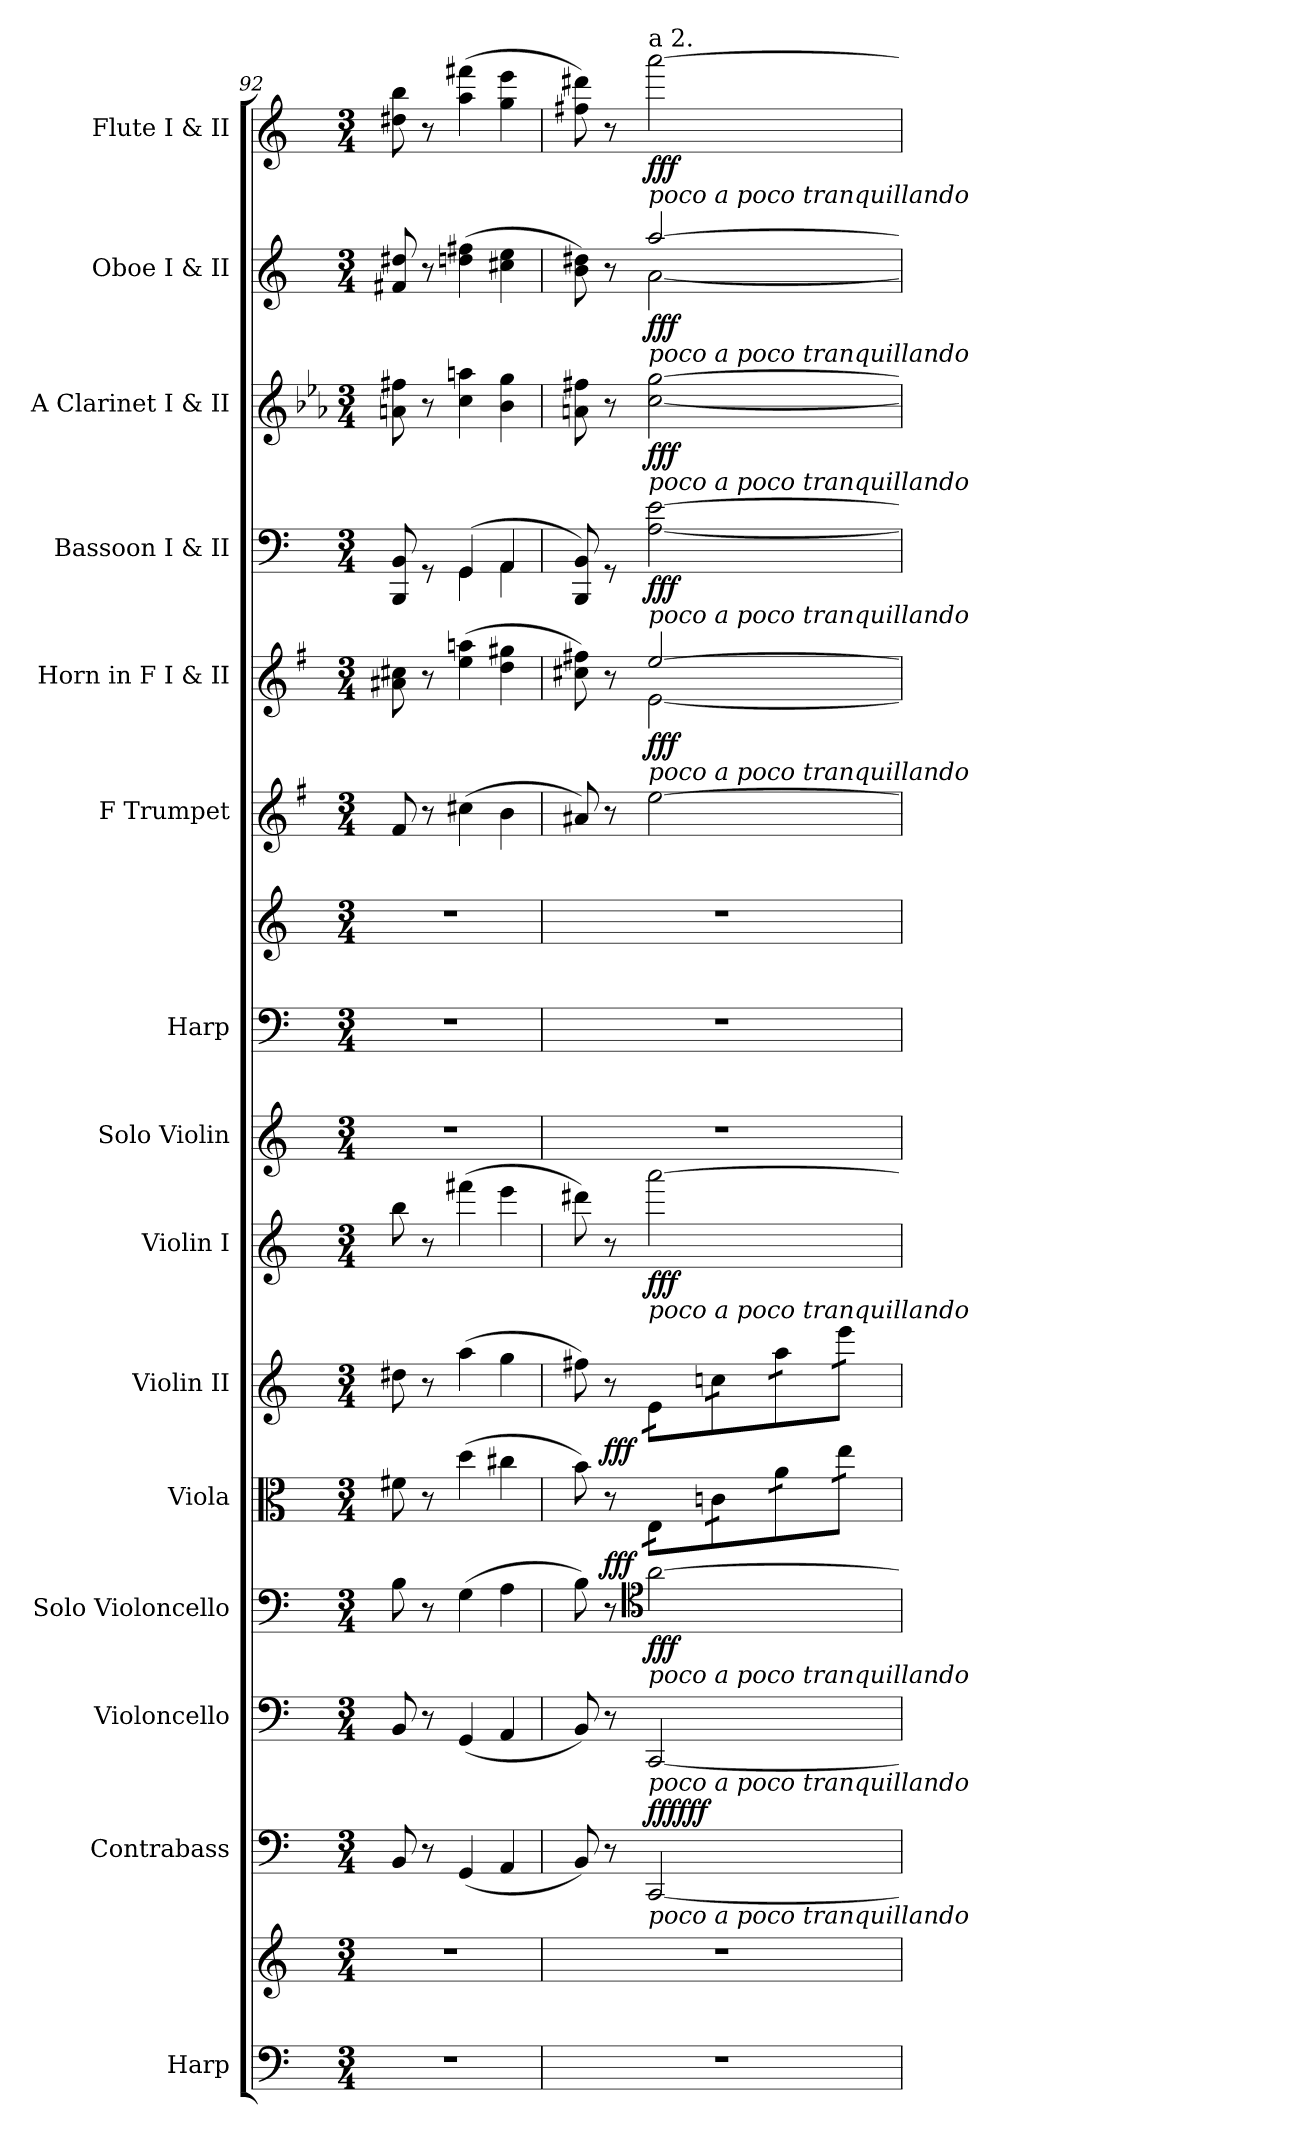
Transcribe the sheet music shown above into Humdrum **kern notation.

**kern	**kern	**kern	**dynam	**kern	**kern	**dynam	**kern	**dynam	**kern	**dynam	**kern	**dynam	**kern	**kern	**kern	**kern	**kern	**dynam	**kern	**dynam	**kern	**dynam	**kern	**dynam	**kern	**dynam
*part15	*part15	*part14	*part14	*part13	*part12	*part12	*part11	*part11	*part10	*part10	*part9	*part9	*part8	*part7	*part7	*part6	*part5	*part5	*part4	*part4	*part3	*part3	*part2	*part2	*part1	*part1
*staff17	*staff16	*staff15	*staff15	*staff14	*staff13	*staff13	*staff12	*staff12	*staff11	*staff11	*staff10	*staff10	*staff9	*staff8	*staff7	*staff6	*staff5	*staff5	*staff4	*staff4	*staff3	*staff3	*staff2	*staff2	*staff1	*staff1
*I"Harp	*	*I"Contrabass	*	*I"Violoncello	*I"Solo Violoncello	*	*I"Viola	*	*I"Violin II	*	*I"Violin I	*	*I"Solo Violin	*I"Harp	*	*I"F Trumpet	*I"Horn in F I &amp; II	*	*I"Bassoon I &amp; II	*	*I"A Clarinet I &amp; II	*	*I"Oboe I &amp; II	*	*I"Flute I &amp; II	*
*I'Hrp.	*	*I'Cb.	*	*I'Vc.	*I'Vc.	*	*I'Vla.	*	*I'Vln.	*	*I'Vln.	*	*I'Vln.	*I'Hrp.	*	*I'F Tpt.	*	*	*I'Bsn.	*	*I'A Cl.	*	*I'Ob.	*	*I'Fl.	*
*clefF4	*clefG2	*clefF4	*	*clefF4	*clefF4	*	*clefC3	*	*clefG2	*	*clefG2	*	*clefG2	*clefF4	*clefG2	*clefG2	*clefG2	*	*clefF4	*	*clefG2	*	*clefG2	*	*clefG2	*
*	*	*ITrd7c12	*	*	*	*	*	*	*	*	*	*	*	*	*	*ITrd-3c-5	*ITrd4c7	*	*	*	*ITrd2c3	*	*	*	*	*
*k[]	*k[]	*k[]	*	*k[]	*k[]	*	*k[]	*	*k[]	*	*k[]	*	*k[]	*k[]	*k[]	*k[]	*k[]	*	*k[]	*	*k[]	*	*k[]	*	*k[]	*
*M3/4	*M3/4	*M3/4	*	*M3/4	*M3/4	*	*M3/4	*	*M3/4	*	*M3/4	*	*M3/4	*M3/4	*M3/4	*M3/4	*M3/4	*	*M3/4	*	*M3/4	*	*M3/4	*	*M3/4	*
=92	=92	=92	=92	=92	=92	=92	=92	=92	=92	=92	=92	=92	=92	=92	=92	=92	=92	=92	=92	=92	=92	=92	=92	=92	=92	=92
*	*	*	*	*	*	*	*	*	*	*	*	*	*	*	*	*	*	*	*^	*	*	*	*	*	*	*
2.r	2.r	8BBB/	.	8BB/	8B\	.	8f#X\	.	8dd#X\	.	8bb\	.	2.r	2.r	2.r	8b/	8d#X\ 8f#X\	.	8BBB/ 8BB/	4ryy	.	8f#X\ 8dd#X\	.	8f#X/ 8dd#X/	.	8dd#X\ 8bb\	.
.	.	8r	.	8r	8r	.	8r	.	8r	.	8r	.	.	.	.	8r	8r	.	8rGG	.	.	8r	.	8r	.	8r	.
.	.	(<4GGG/	.	(<4GG/	(>4G\	.	(>4dd\	.	(>4aa\	.	(>4fff#X\	.	.	.	.	(>4ff#X\	(>4a\ 4ddn\	.	(>4GG/	4GG\	.	4a\ 4ff#X\	.	(>4ddn\ 4ff#X\	.	(>4aa\ 4fff#X\	.
.	.	4AAA/	.	4AA/	4A\	.	4cc#X\	.	4gg\	.	4eee\	.	.	.	.	4ee\	4g\ 4cc#X\	.	4AA/	4AA\	.	4g\ 4ee\	.	4cc#X\ 4ee\	.	4gg\ 4eee\	.
=93	=93	=93	=93	=93	=93	=93	=93	=93	=93	=93	=93	=93	=93	=93	=93	=93	=93	=93	=93	=93	=93	=93	=93	=93	=93	=93	=93
*	*	*	*	*	*	*	*	*	*	*	*	*	*	*	*	*	*^	*	*	*	*	*	*	*^	*	*	*
2.r	2.r	8BBB/)	.	8BB/)	8B\)	.	8b\)	.	8ff#X\)	.	8ddd#X\)	.	2.r	2.r	2.r	8dd#X/)	8f#X\ 8bn\)	4ryy	.	8BBB/ 8BB/)	4ryy	.	8f#X\ 8dd#X\	.	8b\ 8dd#X\)	4ryy	.	8ff#X\ 8ddd#X\)	.
!	!	!	!	!	!	!	!	!LO:DY:b	!	!LO:DY:b	!	!	!	!	!	!	!	!	!	!	!	!	!	!	!	!	!	!	!
.	.	8r	.	8r	8r	.	8r	fff	8r	fff	8r	.	.	.	.	8r	8r	.	.	8rGG	.	.	8r	.	8r	.	.	8r	.
*	*	*	*	*	*clefC4	*	*	*	*	*	*	*	*	*	*	*	*	*	*	*	*	*	*	*	*	*	*	*	*
*	*	*	*	*	*	*	*	*	*	*	*	*	*	*	*	*	*	*	*	*	*	*	*	*	*	*	*	*MM110	*
!	!	!	!	!	!	!	!	!	!	!	!	!	!	!	!	!	!	!	!	!	!	!	!	!	!	!	!	!LO:TX:a:t=a 2.	!
!	!	!	!	!	!	!	!	!	!	!	!	!	!	!	!	!	!	!	!	!	!	!	!	!	!	!	!	!LO:TX:b:i:t=poco a poco tranquillando	!
!	!	!	!	!	!	!	!	!	!	!	!	!	!	!	!	!	!	!	!	!	!	!	!	!	!LO:TX:b:i:t=poco a poco tranquillando	!	!	!	!
!	!	!	!	!	!	!	!	!	!	!	!	!	!	!	!	!	!	!	!	!	!	!	!LO:TX:b:i:t=poco a poco tranquillando	!	!	!	!	!	!
!	!	!	!	!	!	!	!	!	!	!	!	!	!	!	!	!	!	!	!	!LO:TX:b:i:t=poco a poco tranquillando	!	!	!	!	!	!	!	!	!
!	!	!	!	!	!	!	!	!	!	!	!	!	!	!	!	!	!LO:TX:b:i:t=poco a poco tranquillando	!	!	!	!	!	!	!	!	!	!	!	!
!	!	!	!	!	!	!	!	!	!	!	!LO:TX:b:i:t=poco a poco tranquillando	!	!	!	!	!	!	!	!	!	!	!	!	!	!	!	!	!	!
!	!	!	!	!	!	!	!	!	!LO:TX:b:i:t=poco a poco tranquillando	!	!	!	!	!	!	!	!	!	!	!	!	!	!	!	!	!	!	!	!
!	!	!	!	!	!	!	!LO:TX:b:i:t=poco a poco tranquillando	!	!	!	!	!	!	!	!	!	!	!	!	!	!	!	!	!	!	!	!	!	!
!	!	!	!	!	!LO:TX:b:i:t=poco a poco tranquillando	!	!	!	!	!	!	!	!	!	!	!	!	!	!	!	!	!	!	!	!	!	!	!	!
!	!	!	!	!LO:TX:b:i:t=poco a poco tranquillando	!	!	!	!	!	!	!	!	!	!	!	!	!	!	!	!	!	!	!	!	!	!	!	!	!
!	!	!LO:TX:b:i:t=poco a poco tranquillando	!	!	!	!	!	!	!	!	!	!	!	!	!	!	!	!	!	!	!	!	!	!	!	!	!	!	!
!	!	!	!LO:DY:b	!	!	!	!	!	!	!	!	!	!	!	!	!	!	!	!	!	!	!	!	!	!	!	!	!	!
!	!	!	!LO:DY:n=1:a	!	!	!LO:DY:b	!	!	!	!	!	!LO:DY:b	!	!	!	!	!	!	!LO:DY:b	!	!	!LO:DY:b	!	!LO:DY:b	!	!	!LO:DY:b	!	!LO:DY:b
*	*	*	*	*	*	*	*tremolo	*	*	*	*	*	*	*	*	*	*	*	*	*	*	*	*	*	*	*	*	*	*
*	*	*	*	*	*	*	*	*	*tremolo	*	*	*	*	*	*	*	*	*	*	*	*	*	*	*	*	*	*	*	*
.	.	[2CCC/	fff fff	[2CC/	[2a\	fff	16E\LL	.	16e\LL	.	[2aaa\	fff	.	.	.	[2aa\	[2a/	[2A\	fff	[2A\ [2e\	2ryy	fff	[2a\ [2ee\	fff	[2aa/	[2a\	fff	[2aaa\	fff
.	.	.	.	.	.	.	16E\	.	16e\	.	.	.	.	.	.	.	.	.	.	.	.	.	.	.	.	.	.	.	.
.	.	.	.	.	.	.	16cn\	.	16ccn\	.	.	.	.	.	.	.	.	.	.	.	.	.	.	.	.	.	.	.	.
.	.	.	.	.	.	.	16cn\	.	16ccn\	.	.	.	.	.	.	.	.	.	.	.	.	.	.	.	.	.	.	.	.
.	.	.	.	.	.	.	16a\	.	16aa\	.	.	.	.	.	.	.	.	.	.	.	.	.	.	.	.	.	.	.	.
.	.	.	.	.	.	.	16a\	.	16aa\	.	.	.	.	.	.	.	.	.	.	.	.	.	.	.	.	.	.	.	.
.	.	.	.	.	.	.	16ee\	.	16eee\	.	.	.	.	.	.	.	.	.	.	.	.	.	.	.	.	.	.	.	.
.	.	.	.	.	.	.	16ee\JJ	.	16eee\JJ	.	.	.	.	.	.	.	.	.	.	.	.	.	.	.	.	.	.	.	.
*	*	*	*	*	*	*	*	*	*Xtremolo	*	*	*	*	*	*	*	*	*	*	*	*	*	*	*	*	*	*	*	*
*	*	*	*	*	*	*	*Xtremolo	*	*	*	*	*	*	*	*	*	*	*	*	*	*	*	*	*	*	*	*	*	*
*	*	*	*	*	*	*	*	*	*	*	*	*	*	*	*	*	*v	*v	*	*	*	*	*	*	*v	*v	*	*	*
*	*	*	*	*	*	*	*	*	*	*	*	*	*	*	*	*	*	*	*v	*v	*	*	*	*	*	*	*
=	=	=	=	=	=	=	=	=	=	=	=	=	=	=	=	=	=	=	=	=	=	=	=	=	=	=
*-	*-	*-	*-	*-	*-	*-	*-	*-	*-	*-	*-	*-	*-	*-	*-	*-	*-	*-	*-	*-	*-	*-	*-	*-	*-	*-
